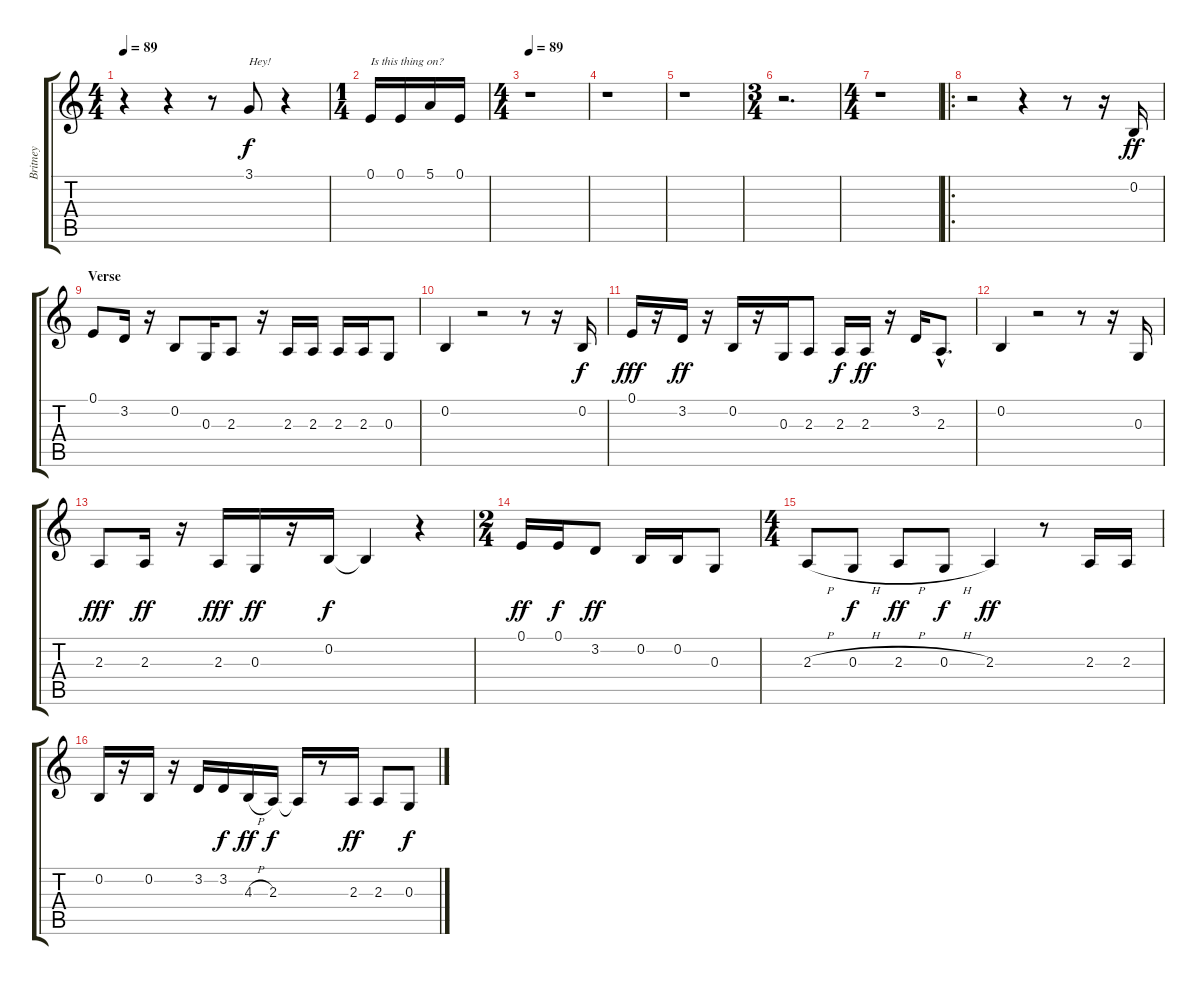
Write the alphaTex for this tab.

\track ("Britney" "Britney") {instrument synthbrass1}
\staff {score tabs}
\tuning (E4 B3 G3 D3 A2 E2) {hide}
\ts (4 4)
\tempo 89
\tempo 120
\tempo 89
\clef g2
\ks c
r.4{dy f instrument synthbrass1} r.4 r.8 3.1.8{txt "Hey!"} r.4 |
\ts (1 4)
0.1.16{txt "Is this thing on?"} 0.1.16 5.1.16 0.1.16 |
\ts (4 4)
\tempo 89
r.1 |
r.1 |
r.1 |
\ts (3 4)
r.2{d} |
\ts (4 4)
r.1 |
\ro
r.2 r.4 r.8 r.16 0.2.16{dy ff} |
\section ("" "Verse")
0.1.8 3.2.16 r.16 0.2.8 0.3.16 2.3.8 r.16 2.3.16 2.3.16 2.3.16 2.3.16 0.3.8 |
0.2.4 r.2 r.8 r.16 0.2.16{dy f} |
0.1.16{dy fff} r.16 3.2.16{dy ff} r.16 0.2.16 r.16 0.3.16 2.3.8 2.3.16{dy f} 2.3.16{dy ff} r.16 3.2.16 2.3{hac}.8{d} |
0.2.4 r.2 r.8 r.16 0.3.16 |
2.3.8{dy fff} 2.3.16{dy ff} r.16 2.3.16{dy fff} 0.3.16{dy ff} r.16 0.2.16{dy f} 0.2{t}.4 r.4 |
\ts (2 4)
0.1.16{dy ff} 0.1.16{dy f} 3.2.8{dy ff} 0.2.16 0.2.16 0.3.8 |
\ts (4 4)
2.3{h}.8 0.3{h}.8{dy f} 2.3{h}.8{dy ff} 0.3{h}.8{dy f} 2.3.4{dy ff} r.8 2.3.16 2.3.16 |
0.2.16 r.16 0.2.16 r.16 3.2.16 3.2.16{dy f} 4.3{h}.16{dy ff} 2.3.16{dy f} 2.3{t}.16 r.8 2.3.16{dy ff} 2.3.8 0.3.8{dy f}
